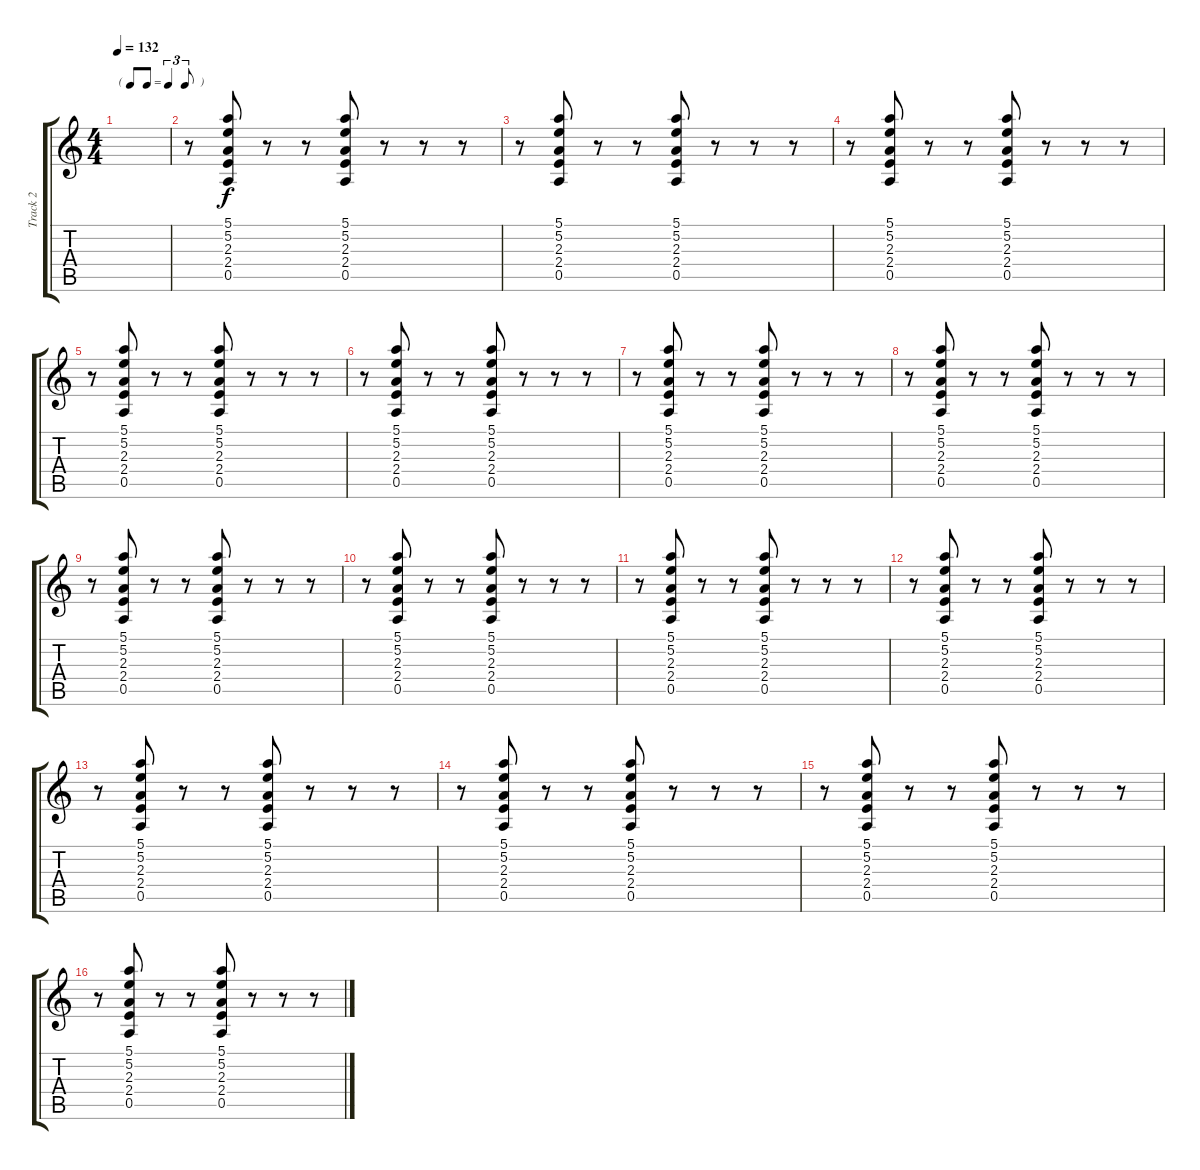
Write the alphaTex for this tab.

\track ("Track 2" "Track 2") {instrument overdrivenguitar}
\staff {score tabs}
\tuning (E4 B3 G3 D3 A2 E2) {hide}
\ts (4 4)
\tf triplet8th
\tempo 132
\clef g2
\ks c
|
r.8 (5.1 5.2 2.3 2.4 0.5).8 r.8 r.8 (5.1 5.2 2.3 2.4 0.5).8 r.8 r.8 r.8 |
r.8 (5.1 5.2 2.3 2.4 0.5).8 r.8 r.8 (5.1 5.2 2.3 2.4 0.5).8 r.8 r.8 r.8 |
r.8 (5.1 5.2 2.3 2.4 0.5).8 r.8 r.8 (5.1 5.2 2.3 2.4 0.5).8 r.8 r.8 r.8 |
r.8 (5.1 5.2 2.3 2.4 0.5).8 r.8 r.8 (5.1 5.2 2.3 2.4 0.5).8 r.8 r.8 r.8 |
r.8 (5.1 5.2 2.3 2.4 0.5).8 r.8 r.8 (5.1 5.2 2.3 2.4 0.5).8 r.8 r.8 r.8 |
r.8 (5.1 5.2 2.3 2.4 0.5).8 r.8 r.8 (5.1 5.2 2.3 2.4 0.5).8 r.8 r.8 r.8 |
r.8 (5.1 5.2 2.3 2.4 0.5).8 r.8 r.8 (5.1 5.2 2.3 2.4 0.5).8 r.8 r.8 r.8 |
r.8 (5.1 5.2 2.3 2.4 0.5).8 r.8 r.8 (5.1 5.2 2.3 2.4 0.5).8 r.8 r.8 r.8 |
r.8 (5.1 5.2 2.3 2.4 0.5).8 r.8 r.8 (5.1 5.2 2.3 2.4 0.5).8 r.8 r.8 r.8 |
r.8 (5.1 5.2 2.3 2.4 0.5).8 r.8 r.8 (5.1 5.2 2.3 2.4 0.5).8 r.8 r.8 r.8 |
r.8 (5.1 5.2 2.3 2.4 0.5).8 r.8 r.8 (5.1 5.2 2.3 2.4 0.5).8 r.8 r.8 r.8 |
r.8 (5.1 5.2 2.3 2.4 0.5).8 r.8 r.8 (5.1 5.2 2.3 2.4 0.5).8 r.8 r.8 r.8 |
r.8 (5.1 5.2 2.3 2.4 0.5).8 r.8 r.8 (5.1 5.2 2.3 2.4 0.5).8 r.8 r.8 r.8 |
r.8 (5.1 5.2 2.3 2.4 0.5).8 r.8 r.8 (5.1 5.2 2.3 2.4 0.5).8 r.8 r.8 r.8 |
r.8 (5.1 5.2 2.3 2.4 0.5).8 r.8 r.8 (5.1 5.2 2.3 2.4 0.5).8 r.8 r.8 r.8
